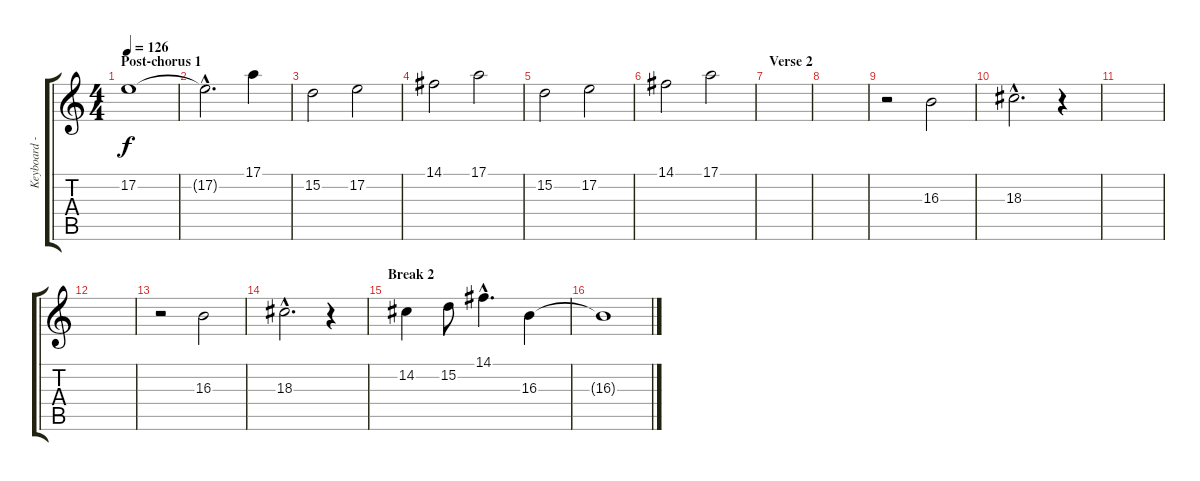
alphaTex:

\track ("Keyboard - right hand leads" "Keyboard -") {instrument drawbarorgan}
\staff {score tabs}
\tuning (E4 B3 G3 D3 A2 E2) {hide}
\ts (4 4)
\section ("" "Post-chorus 1")
\tempo 126
\clef g2
\ks c
17.2.1{dy f} |
17.2{hac t}.2{d} 17.1.4 |
15.2.2 17.2.2 |
14.1.2 17.1.2 |
15.2.2 17.2.2 |
14.1.2 17.1.2 |
\section ("" "Verse 2")
|
|
r.2 16.3.2 |
18.3{hac}.2{d} r.4 |
|
|
r.2 16.3.2 |
18.3{hac}.2{d} r.4 |
\section ("" "Break 2")
14.2.4 15.2.8 14.1{hac}.4{d} 16.3.4 |
16.3{t}.1
